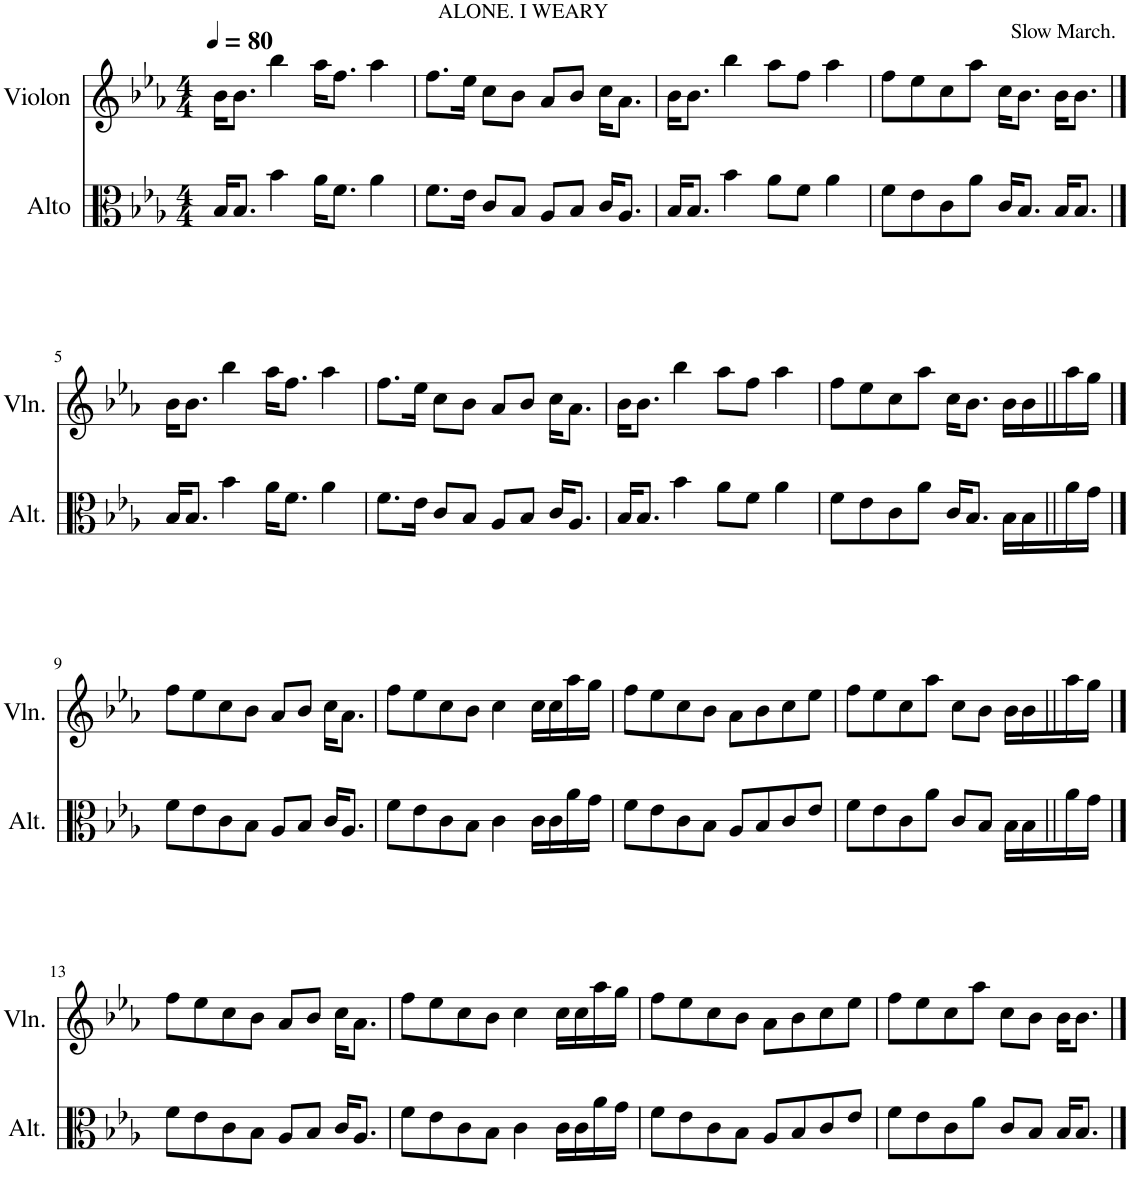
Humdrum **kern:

**kern	**kern
*part2	*part1
*staff2	*staff1
*I"Alto	*I"Violon
*I'Alt.	*I'Vln.
*clefC3	*clefG2
*k[b-e-a-]	*k[b-e-a-]
*M4/4	*M4/4
=1	=1
16B-/KL	16b-\KL
8.B-/J	8.b-\J
*	*MM80
4b-\	4bb-\
16a-\KL	16aa-\KL
8.f\J	8.ff\J
4a-\	4aa-\
=2	=2
!	!LO:TX:a:t=ALONE. I WEARY
8.f\L	8.ff\L
16e-\Jk	16ee-\Jk
8c/L	8cc\L
8B-/J	8b-\J
8A-/L	8a-/L
8B-/J	8b-/J
16c/KL	16cc\KL
8.A-/J	8.a-\J
=3	=3
16B-/KL	16b-\KL
8.B-/J	8.b-\J
4b-\	4bb-\
8a-\L	8aa-\L
8f\J	8ff\J
4a-\	4aa-\
=4	=4
8f\L	8ff\L
8e-\	8ee-\
8c\	8cc\
8a-\J	8aa-\J
!	!LO:TX:a:t=Slow March.
16c/KL	16cc\KL
8.B-/J	8.b-\J
16B-/KL	16b-\KL
8.B-/J	8.b-\J
!!LO:LB:g=z
==5	==5
16B-/KL	16b-\KL
8.B-/J	8.b-\J
4b-\	4bb-\
16a-\KL	16aa-\KL
8.f\J	8.ff\J
4a-\	4aa-\
=6	=6
8.f\L	8.ff\L
16e-\Jk	16ee-\Jk
8c/L	8cc\L
8B-/J	8b-\J
8A-/L	8a-/L
8B-/J	8b-/J
16c/KL	16cc\KL
8.A-/J	8.a-\J
=7	=7
16B-/KL	16b-\KL
8.B-/J	8.b-\J
4b-\	4bb-\
8a-\L	8aa-\L
8f\J	8ff\J
4a-\	4aa-\
=8	=8
8f\L	8ff\L
8e-\	8ee-\
8c\	8cc\
8a-\J	8aa-\J
16c/KL	16cc\KL
8.B-/J	8.b-\J
16B-\LL	16b-\LL
16B-\	16b-\
16a-\	16aa-\
16g\JJ	16gg\JJ
!!LO:LB:g=z
==9	==9
8f\L	8ff\L
8e-\	8ee-\
8c\	8cc\
8B-\J	8b-\J
8A-/L	8a-/L
8B-/J	8b-/J
16c/KL	16cc\KL
8.A-/J	8.a-\J
=10	=10
8f\L	8ff\L
8e-\	8ee-\
8c\	8cc\
8B-\J	8b-\J
4c\	4cc\
16c\LL	16cc\LL
16c\	16cc\
16a-\	16aa-\
16g\JJ	16gg\JJ
=11	=11
8f\L	8ff\L
8e-\	8ee-\
8c\	8cc\
8B-\J	8b-\J
8A-/L	8a-\L
8B-/	8b-\
8c/	8cc\
8e-/J	8ee-\J
=12	=12
8f\L	8ff\L
8e-\	8ee-\
8c\	8cc\
8a-\J	8aa-\J
8c/L	8cc\L
8B-/J	8b-\J
16B-\LL	16b-\LL
16B-\	16b-\
16a-\	16aa-\
16g\JJ	16gg\JJ
!!LO:LB:g=z
==13	==13
8f\L	8ff\L
8e-\	8ee-\
8c\	8cc\
8B-\J	8b-\J
8A-/L	8a-/L
8B-/J	8b-/J
16c/KL	16cc\KL
8.A-/J	8.a-\J
=14	=14
8f\L	8ff\L
8e-\	8ee-\
8c\	8cc\
8B-\J	8b-\J
4c\	4cc\
16c\LL	16cc\LL
16c\	16cc\
16a-\	16aa-\
16g\JJ	16gg\JJ
=15	=15
8f\L	8ff\L
8e-\	8ee-\
8c\	8cc\
8B-\J	8b-\J
8A-/L	8a-\L
8B-/	8b-\
8c/	8cc\
8e-/J	8ee-\J
=16	=16
8f\L	8ff\L
8e-\	8ee-\
8c\	8cc\
8a-\J	8aa-\J
8c/L	8cc\L
8B-/J	8b-\J
16B-/KL	16b-\KL
8.B-/J	8.b-\J
==	==
*-	*-
